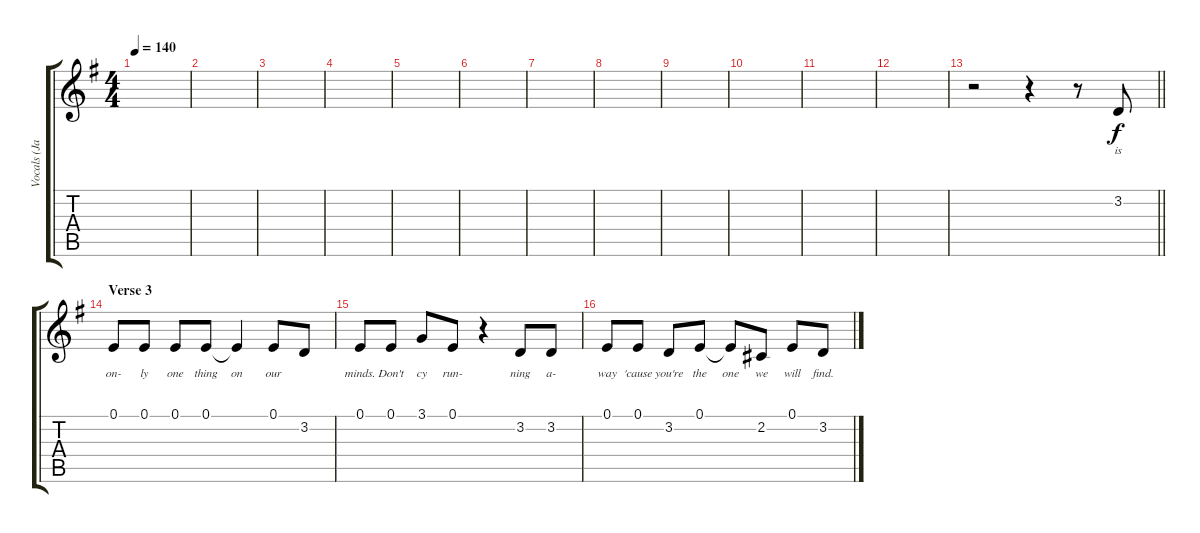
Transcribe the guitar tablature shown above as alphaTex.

\track ("Vocals (James Hetfield)" "Vocals (Ja") {instrument stringensemble1}
\staff {score tabs}
\tuning (E4 B3 G3 D3 A2 E2) {hide}
\ts (4 4)
\tempo 140
\clef g2
\ks eminor
|
|
|
|
|
|
|
|
|
|
|
|
\barLineRight lightlight
r.2 r.4 r.8 3.2.8{lyrics (0 "is") lyrics (1 "") lyrics (2 "") lyrics (3 "") lyrics (4 "")} |
\section ("" "Verse 3")
0.1.8{lyrics (0 "on-") lyrics (1 "") lyrics (2 "") lyrics (3 "") lyrics (4 "")} 0.1.8{lyrics (0 "ly") lyrics (1 "") lyrics (2 "") lyrics (3 "") lyrics (4 "")} 0.1.8{lyrics (0 "one") lyrics (1 "") lyrics (2 "") lyrics (3 "") lyrics (4 "")} 0.1.8{lyrics (0 "thing") lyrics (1 "") lyrics (2 "") lyrics (3 "") lyrics (4 "")} 0.1{t}.4{lyrics (0 "on") lyrics (1 "") lyrics (2 "") lyrics (3 "") lyrics (4 "")} 0.1.8{lyrics (0 "our") lyrics (1 "") lyrics (2 "") lyrics (3 "") lyrics (4 "")} 3.2.8{lyrics (0 "") lyrics (1 "") lyrics (2 "") lyrics (3 "") lyrics (4 "")} |
0.1.8{lyrics (0 "minds.") lyrics (1 "") lyrics (2 "") lyrics (3 "") lyrics (4 "")} 0.1.8{lyrics (0 "Don't") lyrics (1 "") lyrics (2 "") lyrics (3 "") lyrics (4 "")} 3.1.8{lyrics (0 "cy") lyrics (1 "") lyrics (2 "") lyrics (3 "") lyrics (4 "")} 0.1.8{lyrics (0 "run-") lyrics (1 "") lyrics (2 "") lyrics (3 "") lyrics (4 "")} r.4 3.2.8{lyrics (0 "ning") lyrics (1 "") lyrics (2 "") lyrics (3 "") lyrics (4 "")} 3.2.8{lyrics (0 "a-") lyrics (1 "") lyrics (2 "") lyrics (3 "") lyrics (4 "")} |
0.1.8{lyrics (0 "way") lyrics (1 "") lyrics (2 "") lyrics (3 "") lyrics (4 "")} 0.1.8{lyrics (0 "'cause") lyrics (1 "") lyrics (2 "") lyrics (3 "") lyrics (4 "")} 3.2.8{lyrics (0 "you're") lyrics (1 "") lyrics (2 "") lyrics (3 "") lyrics (4 "")} 0.1.8{lyrics (0 "the") lyrics (1 "") lyrics (2 "") lyrics (3 "") lyrics (4 "")} 0.1{t}.8{lyrics (0 "one") lyrics (1 "") lyrics (2 "") lyrics (3 "") lyrics (4 "")} 2.2.8{lyrics (0 "we") lyrics (1 "") lyrics (2 "") lyrics (3 "") lyrics (4 "")} 0.1.8{lyrics (0 "will") lyrics (1 "") lyrics (2 "") lyrics (3 "") lyrics (4 "")} 3.2.8{lyrics (0 "find.") lyrics (1 "") lyrics (2 "") lyrics (3 "") lyrics (4 "")}
